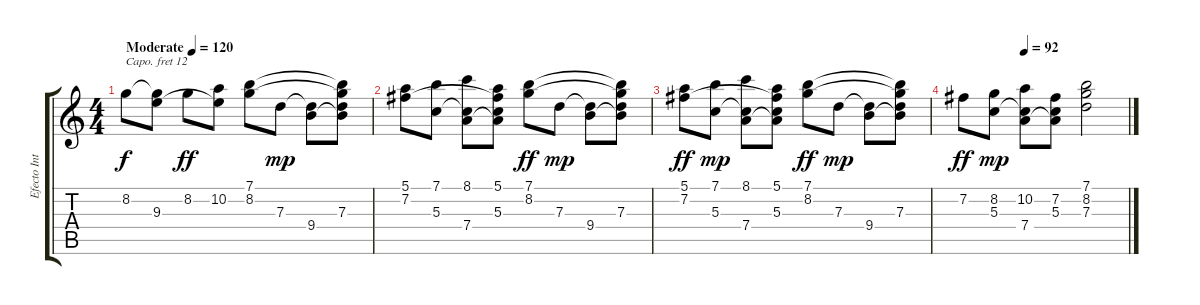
\track ("Efecto Intro" "Efecto Int") {instrument drawbarorgan}
\staff {score tabs}
\capo 12
\tuning (E4 B3 G3 D3 A2 E2) {hide}
\ts (4 4)
\tempo (120 "Moderate")
\clef g2
\ks c
8.2.8{dy f instrument drawbarorgan} (8.2{t} 9.3).8 8.2.8{dy ff} (10.2 9.3{t}).8 (7.1 8.2).8 7.3.8{dy mp} (7.3{t} 9.4).8 (7.1{t} 8.2{t} 7.3 9.4{t}).8 |
(5.1 7.2).8 (7.1 5.3).8 (8.1 5.3{t} 7.4).8 (5.1 7.2{t} 5.3 7.4{t}).8 (7.1 8.2).8{dy ff} 7.3.8{dy mp} (7.3{t} 9.4).8 (7.1{t} 8.2{t} 7.3 9.4{t}).8 |
(5.1 7.2).8{dy ff} (7.1 5.3).8{dy mp} (8.1 5.3{t} 7.4).8 (5.1 7.2{t} 5.3 7.4{t}).8 (7.1 8.2).8{dy ff} 7.3.8{dy mp} (7.3{t} 9.4).8 (7.1{t} 8.2{t} 7.3 9.4{t}).8 |
\tempo (92 0.375)
7.2.8{dy ff} (8.2 5.3).8{dy mp} (10.2 5.3{t} 7.4).8 (7.2 5.3 7.4{t}).8 (7.1 8.2 7.3).2
